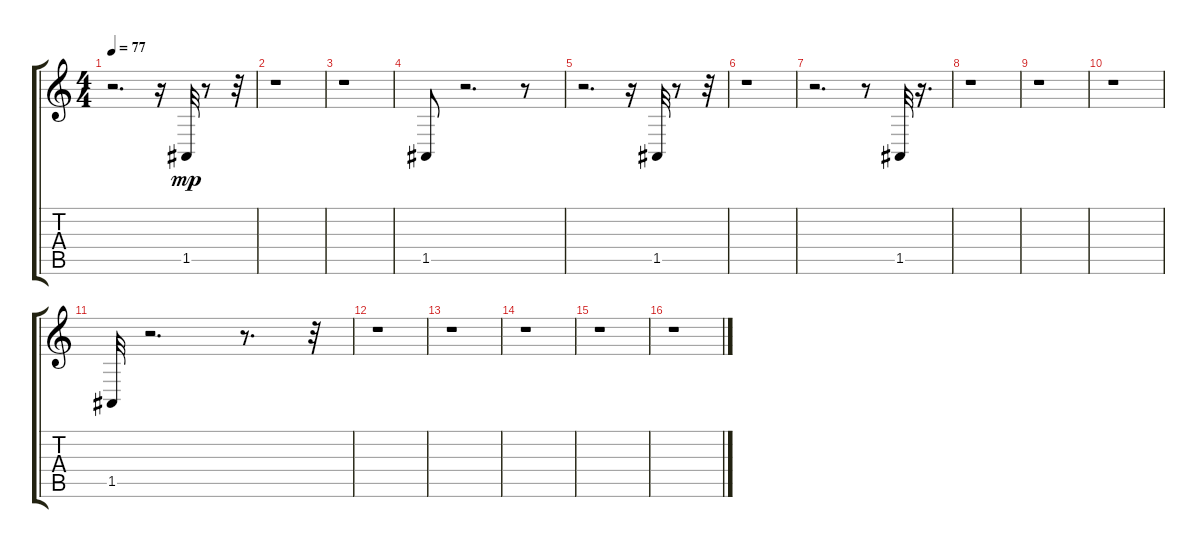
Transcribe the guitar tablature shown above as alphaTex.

\track "" {instrument acousticgrandpiano}
\staff {score tabs}
\tuning (E4 B3 G3 D3 A2 E2) {hide}
\ts (4 4)
\tempo 77
\clef g2
\ks c
r.2{d dy mp} r.16 1.5.32 r.8 r.32 |
r.1 |
r.1 |
1.5.8 r.2{d} r.8 |
r.2{d} r.16 1.5.32 r.8 r.32 |
r.1 |
r.2{d} r.8 1.5.32 r.16{d} |
r.1 |
r.1 |
r.1 |
1.5.32 r.2{d} r.8{d} r.32 |
r.1 |
r.1 |
r.1 |
r.1 |
r.1
